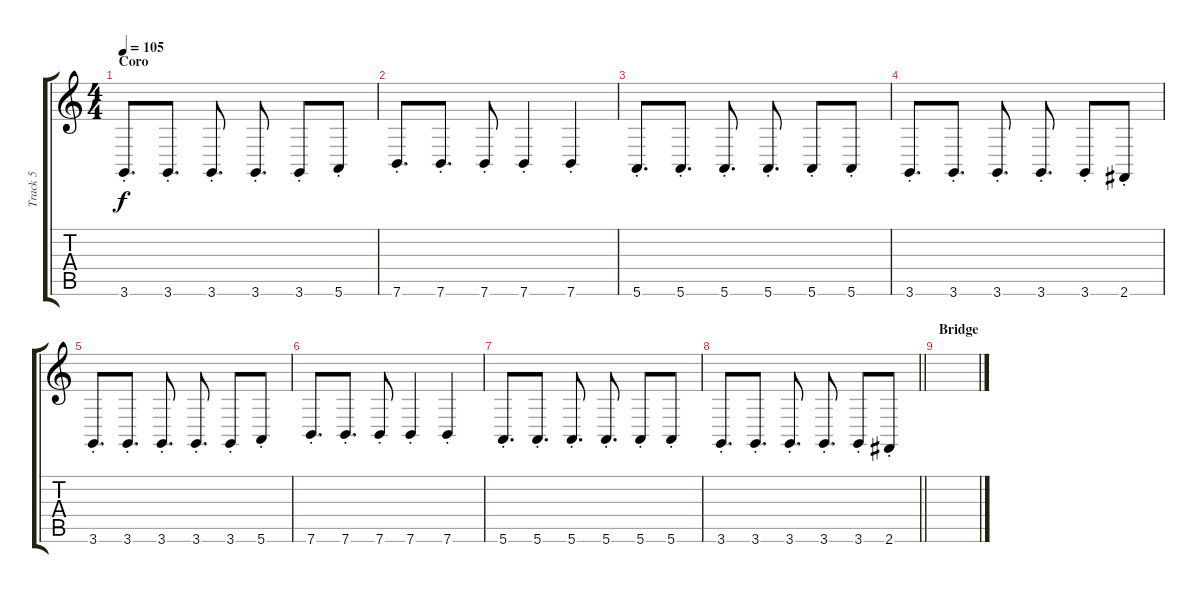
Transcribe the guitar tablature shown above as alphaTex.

\track ("Track 5" "Track 5") {instrument lead2sawtooth}
\staff {score tabs}
\tuning (E4 B3 G3 D3 A2 E2) {hide}
\ts (4 4)
\section ("" "Coro")
\tempo 105
\clef g2
\ks c
3.6{st}.8{d dy f} 3.6{st}.8{d} 3.6{st}.8{d} 3.6{st}.8{d} 3.6{st}.8 5.6{st}.8 |
7.6{st}.8{d} 7.6{st}.8{d} 7.6{st}.8 7.6{st}.4 7.6{st}.4 |
5.6{st}.8{d} 5.6{st}.8{d} 5.6{st}.8{d} 5.6{st}.8{d} 5.6{st}.8 5.6{st}.8 |
3.6{st}.8{d} 3.6{st}.8{d} 3.6{st}.8{d} 3.6{st}.8{d} 3.6{st}.8 2.6{st}.8 |
3.6{st}.8{d} 3.6{st}.8{d} 3.6{st}.8{d} 3.6{st}.8{d} 3.6{st}.8 5.6{st}.8 |
7.6{st}.8{d} 7.6{st}.8{d} 7.6{st}.8 7.6{st}.4 7.6{st}.4 |
5.6{st}.8{d} 5.6{st}.8{d} 5.6{st}.8{d} 5.6{st}.8{d} 5.6{st}.8 5.6{st}.8 |
\barLineRight lightlight
3.6{st}.8{d} 3.6{st}.8{d} 3.6{st}.8{d} 3.6{st}.8{d} 3.6{st}.8 2.6{st}.8 |
\section ("" "Bridge")
